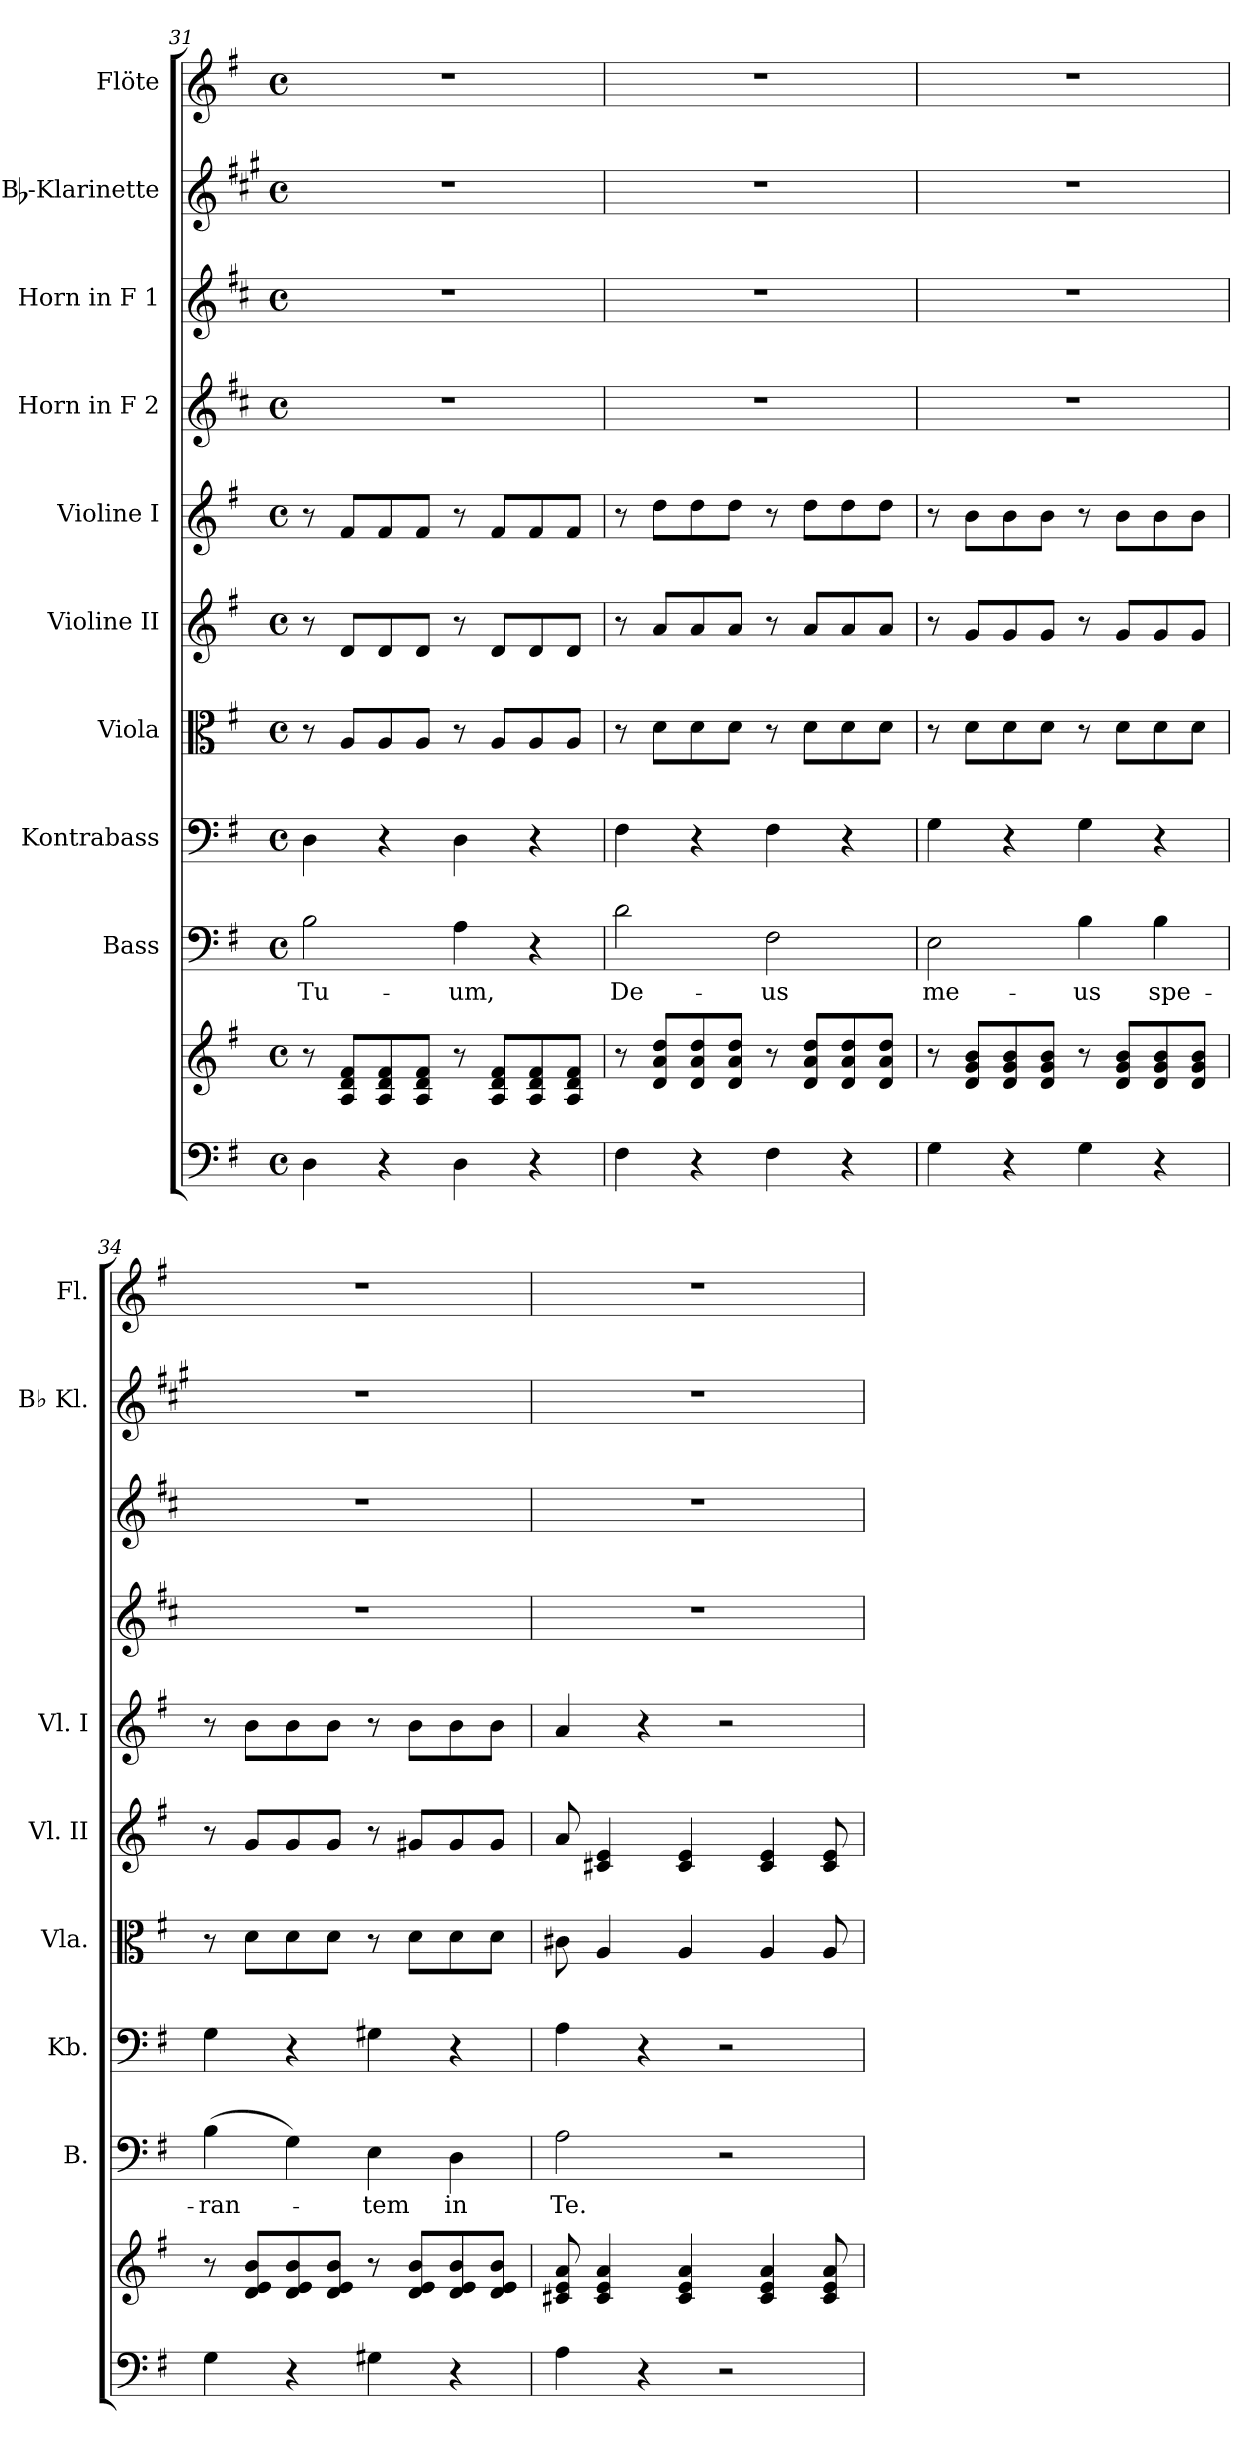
**kern	**kern	**kern	**text	**kern	**kern	**kern	**kern	**kern	**kern	**kern	**kern
*part10	*part10	*part9	*part9	*part8	*part7	*part6	*part5	*part4	*part3	*part2	*part1
*staff11	*staff10	*staff9	*staff9	*staff8	*staff7	*staff6	*staff5	*staff4	*staff3	*staff2	*staff1
*	*	*I"Bass	*	*I"Kontrabass	*I"Viola	*I"Violine II	*I"Violine I	*I"Horn in F 2	*I"Horn in F 1	*I"Bb-Klarinette	*I"Flöte
*	*	*I'B.	*	*I'Kb.	*I'Vla.	*I'Vl. II	*I'Vl. I	*	*	*I'Bb Kl.	*I'Fl.
*clefF4	*clefG2	*clefF4	*	*clefF4	*clefC3	*clefG2	*clefG2	*clefG2	*clefG2	*clefG2	*clefG2
*	*	*	*	*ITrd7c12	*	*	*	*ITrd4c7	*ITrd4c7	*ITrd1c2	*
*k[f#]	*k[f#]	*k[f#]	*	*k[f#]	*k[f#]	*k[f#]	*k[f#]	*k[f#]	*k[f#]	*k[f#]	*k[f#]
*G:	*G:	*G:	*	*G:	*G:	*G:	*G:	*G:	*G:	*G:	*G:
*M4/4	*M4/4	*M4/4	*	*M4/4	*M4/4	*M4/4	*M4/4	*M4/4	*M4/4	*M4/4	*M4/4
*met(c)	*met(c)	*met(c)	*	*met(c)	*met(c)	*met(c)	*met(c)	*met(c)	*met(c)	*met(c)	*met(c)
=31	=31	=31	=31	=31	=31	=31	=31	=31	=31	=31	=31
!	!	!	!LO:LY:b	!	!	!	!	!	!	!	!
4D\	8r	2B\	Tu-	4DD\	8r	8r	8r	1r	1r	1r	1r
.	8A/ 8d/ 8f#/L	.	.	.	8A/L	8d/L	8f#/L	.	.	.	.
4r	8A/ 8d/ 8f#/	.	.	4r	8A/	8d/	8f#/	.	.	.	.
.	8A/ 8d/ 8f#/J	.	.	.	8A/J	8d/J	8f#/J	.	.	.	.
!	!	!	!LO:LY:b	!	!	!	!	!	!	!	!
4D\	8r	4A\	-um,	4DD\	8r	8r	8r	.	.	.	.
.	8A/ 8d/ 8f#/L	.	.	.	8A/L	8d/L	8f#/L	.	.	.	.
4r	8A/ 8d/ 8f#/	4r	.	4r	8A/	8d/	8f#/	.	.	.	.
.	8A/ 8d/ 8f#/J	.	.	.	8A/J	8d/J	8f#/J	.	.	.	.
!!LO:PB:g=z
=32	=32	=32	=32	=32	=32	=32	=32	=32	=32	=32	=32
!	!	!	!LO:LY:b	!	!	!	!	!	!	!	!
4F#\	8r	2d\	De-	4FF#\	8r	8r	8r	1r	1r	1r	1r
.	8d/ 8a/ 8dd/L	.	.	.	8d\L	8a/L	8dd\L	.	.	.	.
4r	8d/ 8a/ 8dd/	.	.	4r	8d\	8a/	8dd\	.	.	.	.
.	8d/ 8a/ 8dd/J	.	.	.	8d\J	8a/J	8dd\J	.	.	.	.
!	!	!	!LO:LY:b	!	!	!	!	!	!	!	!
4F#\	8r	2F#\	-us	4FF#\	8r	8r	8r	.	.	.	.
.	8d/ 8a/ 8dd/L	.	.	.	8d\L	8a/L	8dd\L	.	.	.	.
4r	8d/ 8a/ 8dd/	.	.	4r	8d\	8a/	8dd\	.	.	.	.
.	8d/ 8a/ 8dd/J	.	.	.	8d\J	8a/J	8dd\J	.	.	.	.
=33	=33	=33	=33	=33	=33	=33	=33	=33	=33	=33	=33
!	!	!	!LO:LY:b	!	!	!	!	!	!	!	!
4G\	8r	2E\	me-	4GG\	8r	8r	8r	1r	1r	1r	1r
.	8d/ 8g/ 8b/L	.	.	.	8d\L	8g/L	8b\L	.	.	.	.
4r	8d/ 8g/ 8b/	.	.	4r	8d\	8g/	8b\	.	.	.	.
.	8d/ 8g/ 8b/J	.	.	.	8d\J	8g/J	8b\J	.	.	.	.
!	!	!	!LO:LY:b	!	!	!	!	!	!	!	!
4G\	8r	4B\	-us	4GG\	8r	8r	8r	.	.	.	.
.	8d/ 8g/ 8b/L	.	.	.	8d\L	8g/L	8b\L	.	.	.	.
!	!	!	!LO:LY:b	!	!	!	!	!	!	!	!
4r	8d/ 8g/ 8b/	4B\	spe-	4r	8d\	8g/	8b\	.	.	.	.
.	8d/ 8g/ 8b/J	.	.	.	8d\J	8g/J	8b\J	.	.	.	.
=34	=34	=34	=34	=34	=34	=34	=34	=34	=34	=34	=34
!	!	!	!LO:LY:b	!	!	!	!	!	!	!	!
4G\	8r	(>4B\	-ran-	4GG\	8r	8r	8r	1r	1r	1r	1r
.	8d/ 8e/ 8b/L	.	.	.	8d\L	8g/L	8b\L	.	.	.	.
4r	8d/ 8e/ 8b/	4G\)	.	4r	8d\	8g/	8b\	.	.	.	.
.	8d/ 8e/ 8b/J	.	.	.	8d\J	8g/J	8b\J	.	.	.	.
!	!	!	!LO:LY:b	!	!	!	!	!	!	!	!
4G#X\	8r	4E\	-tem	4GG#X\	8r	8r	8r	.	.	.	.
.	8d/ 8e/ 8b/L	.	.	.	8d\L	8g#X/L	8b\L	.	.	.	.
!	!	!	!LO:LY:b	!	!	!	!	!	!	!	!
4r	8d/ 8e/ 8b/	4D\	in	4r	8d\	8g#/	8b\	.	.	.	.
.	8d/ 8e/ 8b/J	.	.	.	8d\J	8g#/J	8b\J	.	.	.	.
=35	=35	=35	=35	=35	=35	=35	=35	=35	=35	=35	=35
!	!	!	!LO:LY:b	!	!	!	!	!	!	!	!
4A\	8c#X/ 8e/ 8a/	2A\	Te.	4AA\	8c#X\	8a/	4a/	1r	1r	1r	1r
.	4c#/ 4e/ 4a/	.	.	.	4A/	4c#X/ 4e/	.	.	.	.	.
4r	.	.	.	4r	.	.	4r	.	.	.	.
.	4c#/ 4e/ 4a/	.	.	.	4A/	4c#/ 4e/	.	.	.	.	.
2r	.	2r	.	2r	.	.	2r	.	.	.	.
.	4c#/ 4e/ 4a/	.	.	.	4A/	4c#/ 4e/	.	.	.	.	.
.	8c#/ 8e/ 8a/	.	.	.	8A/	8c#/ 8e/	.	.	.	.	.
=	=	=	=	=	=	=	=	=	=	=	=
*-	*-	*-	*-	*-	*-	*-	*-	*-	*-	*-	*-
